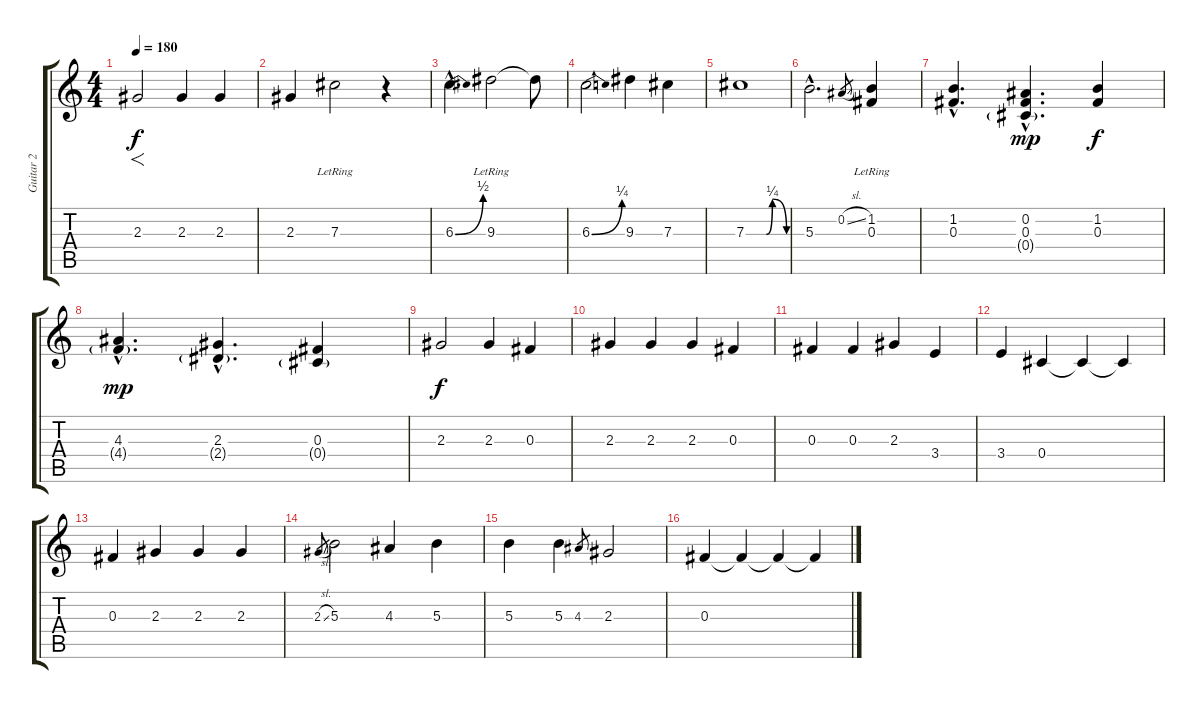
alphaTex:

\track ("Guitar 2" "Guitar 2") {instrument acousticguitarsteel}
\staff {score tabs}
\tuning (Eb4 Bb3 Gb3 Db3 Ab2 Eb2) {hide}
\ts (4 4)
\tempo 180
\clef g2
\ks c
2.3.2{f dy f} 2.3.4 2.3.4 |
2.3.4 7.3{lr}.2 r.4 |
6.3{be (bend 0 0 60 2) hac}.4{d} 9.3{lr}.2 9.3{t}.8 |
6.3{be (bend 0 0 60 1)}.2 9.3.4 7.3.4 |
7.3{be (custom 0 0 20 0 30 0 39 1 60 0)}.1 |
5.3{hac}.2{d} 0.2{sl}.8{gr} (1.2{lr} 0.3).4 |
(1.2{hac} 0.3{hac}).4{d} (0.2{hac} 0.3{hac} 0.4{g hac}).4{d dy mp} (1.2 0.3).4{dy f} |
(4.3{hac} 4.4{g hac}).4{d dy mp} (2.3{hac} 2.4{g hac}).4{d} (0.3 0.4{g}).4 |
2.3.2{dy f} 2.3.4 0.3.4 |
2.3.4 2.3.4 2.3.4 0.3.4 |
0.3.4 0.3.4 2.3.4 3.4.4 |
3.4.4 0.4.4 0.4{t}.4 0.4{t}.4 |
0.3.4 2.3.4 2.3.4 2.3.4 |
2.3{sl}.8{gr} 5.3.2 4.3.4 5.3.4 |
5.3.4 5.3.4 4.3.8{gr} 2.3.2 |
0.3.4 0.3{t}.4 0.3{t}.4 0.3{t}.4
